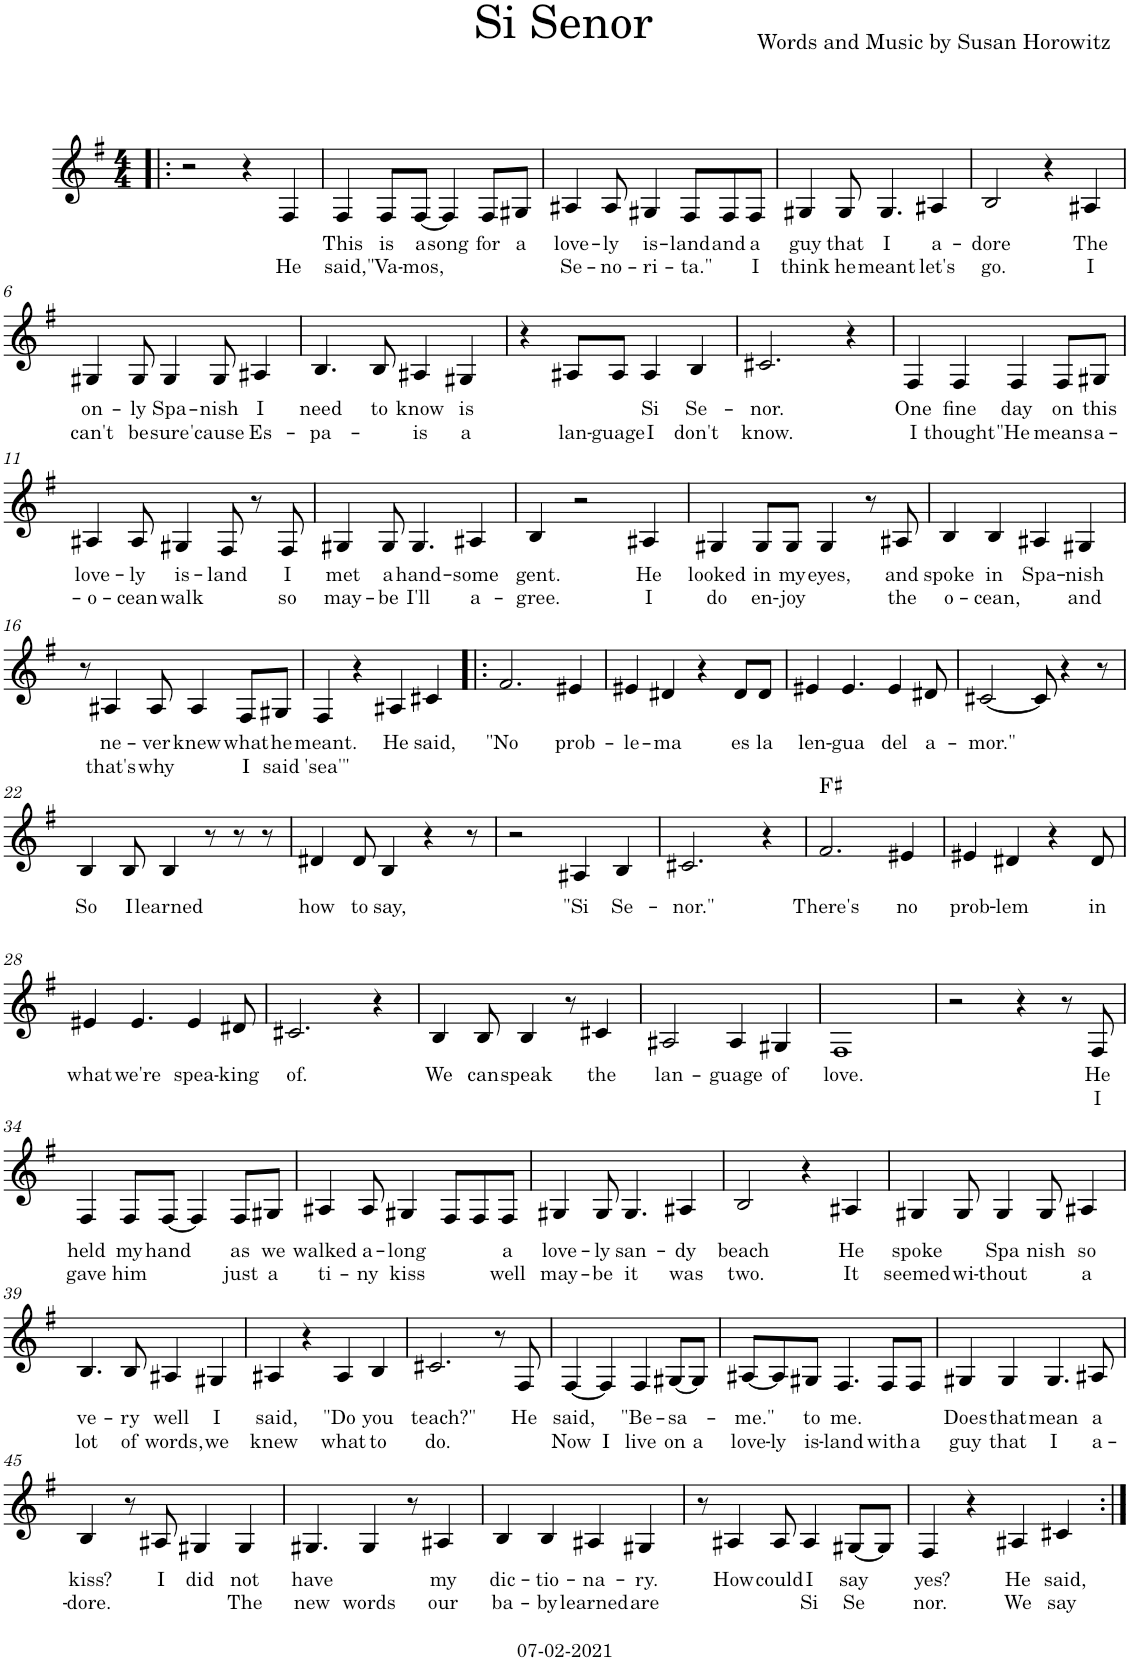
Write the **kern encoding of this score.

**kern	**text	**text	**harte
*part1	*part1	*part1	*part1
*staff1	*staff1	*staff1	*
*I"Piano	*	*	*
*I'Pno.	*	*	*
*clefG2	*	*	*
*k[f#]	*	*	*
*M4/4	*	*	*
=1!|:	=1!|:	=1!|:	=1!|:
2r	.	.	.
4r	.	.	.
!	!	!LO:LY:b	!
4F#/	.	He	.
=2	=2	=2	=2
!	!LO:LY:b	!LO:LY:b	!
4F#/	This	said,	.
!	!LO:LY:b	!LO:LY:b	!
8F#/L	is	"Va-	.
!	!LO:LY:b	!LO:LY:b	!
[8F#/J	a	-mos,	.
!	!LO:LY:b	!	!
4F#/]	song	.	.
!	!LO:LY:b	!	!
8F#/L	for	.	.
!	!LO:LY:b	!	!
8G#X/J	a	.	.
=3	=3	=3	=3
!	!LO:LY:b	!LO:LY:b	!
4A#X/	love-	Se-	.
!	!LO:LY:b	!LO:LY:b	!
8A#/	-ly	-no-	.
!	!LO:LY:b	!LO:LY:b	!
4G#X/	is-	-ri-	.
!	!LO:LY:b	!LO:LY:b	!
8F#/L	-land	-ta."	.
!	!LO:LY:b	!	!
8F#/	and	.	.
!	!LO:LY:b	!LO:LY:b	!
8F#/J	a	I	.
=4	=4	=4	=4
!	!LO:LY:b	!LO:LY:b	!
4G#X/	guy	think	.
!	!LO:LY:b	!LO:LY:b	!
8G#/	that	he	.
!	!LO:LY:b	!LO:LY:b	!
4.G#/	I	meant	.
!	!LO:LY:b	!LO:LY:b	!
4A#X/	-a-	let's	.
=5	=5	=5	=5
!	!LO:LY:b	!LO:LY:b	!
2B/	-dore	go.	.
4r	.	.	.
!	!LO:LY:b	!LO:LY:b	!
4A#X/	The	I	.
!!LO:LB:g=z
=6	=6	=6	=6
!	!LO:LY:b	!LO:LY:b	!
4G#X/	on-	can't	.
!	!LO:LY:b	!LO:LY:b	!
8G#/	ly	be	.
!	!LO:LY:b	!LO:LY:b	!
4G#/	Spa-	sure	.
!	!LO:LY:b	!LO:LY:b	!
8G#/	-nish	'cause	.
!	!LO:LY:b	!LO:LY:b	!
4A#X/	I	Es-	.
=7	=7	=7	=7
!	!LO:LY:b	!LO:LY:b	!
4.B/	need	-pa-	.
!	!LO:LY:b	!	!
8B/	to	.	.
!	!LO:LY:b	!LO:LY:b	!
4A#X/	know	is	.
!	!LO:LY:b	!LO:LY:b	!
4G#X/	is	a	.
=8	=8	=8	=8
4r	.	.	.
!	!	!LO:LY:b	!
8A#X/L	.	lan-	.
!	!	!LO:LY:b	!
8A#/J	.	-guage	.
!	!LO:LY:b	!LO:LY:b	!
4A#/	Si	I	.
!	!LO:LY:b	!LO:LY:b	!
4B/	Se-	don't	.
=9	=9	=9	=9
!	!LO:LY:b	!LO:LY:b	!
2.c#X/	-nor.	know.	.
4r	.	.	.
=10	=10	=10	=10
!	!LO:LY:b	!LO:LY:b	!
4F#/	One	I	.
!	!LO:LY:b	!LO:LY:b	!
4F#/	fine	thought	.
!	!LO:LY:b	!LO:LY:b	!
4F#/	day	"He	.
!	!LO:LY:b	!LO:LY:b	!
8F#/L	on	means	.
!	!LO:LY:b	!LO:LY:b	!
8G#X/J	this	a-	.
!!LO:LB:g=z
=11	=11	=11	=11
!	!LO:LY:b	!LO:LY:b	!
4A#X/	love-	-o-	.
!	!LO:LY:b	!LO:LY:b	!
8A#/	-ly	-cean	.
!	!LO:LY:b	!LO:LY:b	!
4G#X/	is-	walk	.
!	!LO:LY:b	!	!
8F#/	-land	.	.
8r	.	.	.
!	!LO:LY:b	!LO:LY:b	!
8F#/	I	so	.
=12	=12	=12	=12
!	!LO:LY:b	!LO:LY:b	!
4G#X/	met	may-	.
!	!LO:LY:b	!LO:LY:b	!
8G#/	a	-be	.
!	!LO:LY:b	!LO:LY:b	!
4.G#/	hand-	I'll	.
!	!LO:LY:b	!LO:LY:b	!
4A#X/	-some	a-	.
=13	=13	=13	=13
!	!LO:LY:b	!LO:LY:b	!
4B/	gent.	-gree.	.
2r	.	.	.
!	!LO:LY:b	!LO:LY:b	!
4A#X/	He	I	.
=14	=14	=14	=14
!	!LO:LY:b	!LO:LY:b	!
4G#X/	looked	do	.
!	!LO:LY:b	!LO:LY:b	!
8G#/L	in	en-	.
!	!LO:LY:b	!LO:LY:b	!
8G#/J	my	-joy	.
!	!LO:LY:b	!	!
4G#/	eyes,	.	.
8r	.	.	.
!	!LO:LY:b	!LO:LY:b	!
8A#X/	and	the	.
=15	=15	=15	=15
!	!LO:LY:b	!LO:LY:b	!
4B/	spoke	o-	.
!	!LO:LY:b	!LO:LY:b	!
4B/	in	-cean,	.
!	!LO:LY:b	!	!
4A#X/	-Spa-	.	.
!	!LO:LY:b	!LO:LY:b	!
4G#X/	-nish	and	.
!!LO:LB:g=z
=16	=16	=16	=16
8r	.	.	.
!	!LO:LY:b	!LO:LY:b	!
4A#X/	-ne-	that's	.
!	!LO:LY:b	!LO:LY:b	!
8A#/	-ver	why	.
!	!LO:LY:b	!	!
4A#/	knew	.	.
!	!LO:LY:b	!LO:LY:b	!
8F#/L	what	I	.
!	!LO:LY:b	!LO:LY:b	!
8G#X/J	he	said	.
=17	=17	=17	=17
!	!LO:LY:b	!LO:LY:b	!
4F#/	meant.	'sea'"	.
4r	.	.	.
!	!LO:LY:b	!	!
4A#X/	He	.	.
!	!LO:LY:b	!	!
4c#X/	said,	.	.
=18!|:	=18!|:	=18!|:	=18!|:
!	!LO:LY:b	!	!
2.f#/	"No	.	.
!	!LO:LY:b	!	!
4e#X/	prob-	.	.
=19	=19	=19	=19
!	!LO:LY:b	!	!
4e#X/	-le-	.	.
!	!LO:LY:b	!	!
4d#X/	-ma	.	.
4r	.	.	.
!	!LO:LY:b	!	!
8d#/L	es	.	.
!	!LO:LY:b	!	!
8d#/J	la	.	.
=20	=20	=20	=20
!	!LO:LY:b	!	!
4e#X/	len-	.	.
!	!LO:LY:b	!	!
4.e#/	-gua	.	.
!	!LO:LY:b	!	!
4e#/	-del	.	.
!	!LO:LY:b	!	!
8d#X/	a-	.	.
=21	=21	=21	=21
!	!LO:LY:b	!	!
[2c#X/	-mor."	.	.
8c#/]	.	.	.
4r	.	.	.
8r	.	.	.
!!LO:LB:g=z
=22	=22	=22	=22
!	!LO:LY:b	!	!
4B/	So	.	.
!	!LO:LY:b	!	!
8B/	I	.	.
!	!LO:LY:b	!	!
4B/	learned	.	.
8r	.	.	.
8r	.	.	.
8r	.	.	.
=23	=23	=23	=23
!	!LO:LY:b	!	!
4d#X/	how	.	.
!	!LO:LY:b	!	!
8d#/	to	.	.
!	!LO:LY:b	!	!
4B/	say,	.	.
4r	.	.	.
8r	.	.	.
=24	=24	=24	=24
2r	.	.	.
!	!LO:LY:b	!	!
4A#X/	"Si	.	.
!	!LO:LY:b	!	!
4B/	Se-	.	.
=25	=25	=25	=25
!	!LO:LY:b	!	!
2.c#X/	-nor."	.	.
4r	.	.	.
=26	=26	=26	=26
!	!LO:LY:b	!	!
2.f#/	There's	.	F#:maj
!	!LO:LY:b	!	!
4e#X/	no	.	.
=27	=27	=27	=27
!	!LO:LY:b	!	!
4e#X/	prob-	.	.
!	!LO:LY:b	!	!
4d#X/	-lem	.	.
4r	.	.	.
!	!LO:LY:b	!	!
8d#/	in	.	.
!!LO:LB:g=z
=28	=28	=28	=28
!	!LO:LY:b	!	!
4e#X/	what	.	.
!	!LO:LY:b	!	!
4.e#/	we're	.	.
!	!LO:LY:b	!	!
4e#/	spea-	.	.
!	!LO:LY:b	!	!
8d#X/	-king	.	.
=29	=29	=29	=29
!	!LO:LY:b	!	!
2.c#X/	of.	.	.
4r	.	.	.
=30	=30	=30	=30
!	!LO:LY:b	!	!
4B/	We	.	.
!	!LO:LY:b	!	!
8B/	can	.	.
!	!LO:LY:b	!	!
4B/	speak	.	.
8r	.	.	.
!	!LO:LY:b	!	!
4c#X/	the	.	.
=31	=31	=31	=31
!	!LO:LY:b	!	!
2A#X/	lan-	.	.
!	!LO:LY:b	!	!
4A#/	guage	.	.
!	!LO:LY:b	!	!
4G#X/	of	.	.
=32	=32	=32	=32
!	!LO:LY:b	!	!
1F#	love.	.	.
=33	=33	=33	=33
2r	.	.	.
4r	.	.	.
8r	.	.	.
!	!LO:LY:b	!LO:LY:b	!
8F#/	He	I	.
!!LO:LB:g=z
=34	=34	=34	=34
!	!LO:LY:b	!LO:LY:b	!
4F#/	held	gave	.
!	!LO:LY:b	!LO:LY:b	!
8F#/L	my	him	.
!	!LO:LY:b	!	!
[8F#/J	hand	.	.
4F#/]	.	.	.
!	!LO:LY:b	!LO:LY:b	!
8F#/L	as	just	.
!	!LO:LY:b	!LO:LY:b	!
8G#X/J	we	a	.
=35	=35	=35	=35
!	!LO:LY:b	!LO:LY:b	!
4A#X/	walked	ti-	.
!	!LO:LY:b	!LO:LY:b	!
8A#/	a-	-ny	.
!	!LO:LY:b	!LO:LY:b	!
4G#X/	-long	kiss	.
8F#/L	.	.	.
8F#/	.	.	.
!	!LO:LY:b	!LO:LY:b	!
8F#/J	a	well	.
=36	=36	=36	=36
!	!LO:LY:b	!LO:LY:b	!
4G#X/	love-	may-	.
!	!LO:LY:b	!LO:LY:b	!
8G#/	-ly	-be	.
!	!LO:LY:b	!LO:LY:b	!
4.G#/	san-	it	.
!	!LO:LY:b	!LO:LY:b	!
4A#X/	-dy	was	.
=37	=37	=37	=37
!	!LO:LY:b	!LO:LY:b	!
2B/	beach	two.	.
4r	.	.	.
!	!LO:LY:b	!LO:LY:b	!
4A#X/	He	It	.
=38	=38	=38	=38
!	!LO:LY:b	!LO:LY:b	!
4G#X/	spoke	seemed	.
!	!	!LO:LY:b	!
8G#/	.	wi-	.
!	!LO:LY:b	!LO:LY:b	!
4G#/	Spa	-thout	.
!	!LO:LY:b	!	!
8G#/	nish	.	.
!	!LO:LY:b	!LO:LY:b	!
4A#X/	so	a	.
!!LO:LB:g=z
=39	=39	=39	=39
!	!LO:LY:b	!LO:LY:b	!
4.B/	ve-	lot	.
!	!LO:LY:b	!LO:LY:b	!
8B/	-ry	of	.
!	!LO:LY:b	!LO:LY:b	!
4A#X/	well	words,	.
!	!LO:LY:b	!LO:LY:b	!
4G#X/	I	we	.
=40	=40	=40	=40
!	!LO:LY:b	!LO:LY:b	!
4A#X/	said,	knew	.
4r	.	.	.
!	!LO:LY:b	!LO:LY:b	!
4A#/	"Do	what	.
!	!LO:LY:b	!LO:LY:b	!
4B/	you	to	.
=41	=41	=41	=41
!	!LO:LY:b	!LO:LY:b	!
2.c#X/	teach?"	do.	.
8r	.	.	.
!	!LO:LY:b	!	!
8F#/	He	.	.
=42	=42	=42	=42
!	!LO:LY:b	!LO:LY:b	!
[4F#/	said,	Now	.
!	!	!LO:LY:b	!
4F#/]	.	I	.
!	!LO:LY:b	!LO:LY:b	!
4F#/	"Be-	live	.
!	!LO:LY:b	!LO:LY:b	!
[8G#X/L	-sa-	on	.
!	!	!LO:LY:b	!
8G#/J]	.	a	.
=43	=43	=43	=43
!	!LO:LY:b	!LO:LY:b	!
[8A#X/L	-me."	love-	.
!	!	!LO:LY:b	!
8A#/]	.	-ly	.
!	!LO:LY:b	!LO:LY:b	!
8G#X/J	to	is-	.
!	!LO:LY:b	!LO:LY:b	!
4.F#/	me.	-land	.
!	!	!LO:LY:b	!
8F#/L	.	with	.
!	!	!LO:LY:b	!
8F#/J	.	a	.
=44	=44	=44	=44
!	!LO:LY:b	!LO:LY:b	!
4G#X/	-Does	guy	.
!	!LO:LY:b	!LO:LY:b	!
4G#/	that	that	.
!	!LO:LY:b	!LO:LY:b	!
4.G#/	mean	I	.
!	!LO:LY:b	!LO:LY:b	!
8A#X/	a	a-	.
!!LO:LB:g=z
=45	=45	=45	=45
!	!LO:LY:b	!LO:LY:b	!
4B/	kiss?	-dore.	.
8r	.	.	.
!	!LO:LY:b	!	!
8A#X/	I	.	.
!	!LO:LY:b	!	!
4G#X/	did	.	.
!	!LO:LY:b	!LO:LY:b	!
4G#/	not	The	.
=46	=46	=46	=46
!	!LO:LY:b	!LO:LY:b	!
4.G#X/	have	new	.
!	!	!LO:LY:b	!
4G#/	.	words	.
8r	.	.	.
!	!LO:LY:b	!LO:LY:b	!
4A#X/	my	our	.
=47	=47	=47	=47
!	!LO:LY:b	!LO:LY:b	!
4B/	dic-	ba-	.
!	!LO:LY:b	!LO:LY:b	!
4B/	-tio-	-by	.
!	!LO:LY:b	!LO:LY:b	!
4A#X/	-na-	learned	.
!	!LO:LY:b	!LO:LY:b	!
4G#X/	-ry.	are	.
=48	=48	=48	=48
8r	.	.	.
!	!LO:LY:b	!	!
4A#X/	-How	.	.
!	!LO:LY:b	!	!
8A#/	could	.	.
!	!LO:LY:b	!LO:LY:b	!
4A#/	I	Si	.
!	!LO:LY:b	!LO:LY:b	!
[8G#X/L	say	Se	.
8G#/J]	.	.	.
=49	=49	=49	=49
!	!LO:LY:b	!LO:LY:b	!
4F#/	yes?	nor.	.
4r	.	.	.
!	!LO:LY:b	!LO:LY:b	!
4A#X/	He	We	.
!	!LO:LY:b	!LO:LY:b	!
4c#X/	said,	say	.
=:|!	=:|!	=:|!	=:|!
*-	*-	*-	*-
